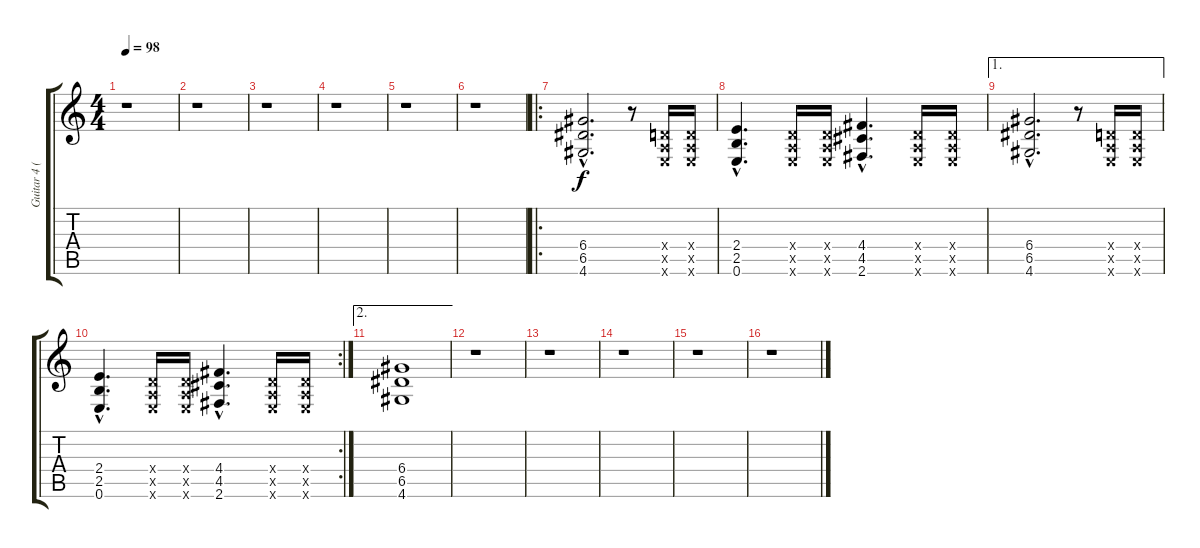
\track ("Guitar 4 (Rhythm)" "Guitar 4 (") {instrument distortionguitar}
\staff {score tabs}
\tuning (E4 B3 G3 D3 A2 E2) {hide}
\ts (4 4)
\tempo 98
\clef g2
\ks c
r.1{dy f} |
r.1 |
r.1 |
r.1 |
r.1 |
r.1 |
\ro
(6.4{hac} 6.5{hac} 4.6{hac}).2{d} r.8 (0.4{x} 0.5{x} 0.6{x}).16 (0.4{x} 0.5{x} 0.6{x}).16 |
(2.4{hac} 2.5{hac} 0.6{hac}).4{d} (0.4{x} 0.5{x} 0.6{x}).16 (0.4{x} 0.5{x} 0.6{x}).16 (4.4{hac} 4.5{hac} 2.6{hac}).4{d} (0.4{x} 0.5{x} 0.6{x}).16 (0.4{x} 0.5{x} 0.6{x}).16 |
\ae 1
(6.4{hac} 6.5{hac} 4.6{hac}).2{d} r.8 (0.4{x} 0.5{x} 0.6{x}).16 (0.4{x} 0.5{x} 0.6{x}).16 |
\rc 2
(2.4{hac} 2.5{hac} 0.6{hac}).4{d} (0.4{x} 0.5{x} 0.6{x}).16 (0.4{x} 0.5{x} 0.6{x}).16 (4.4{hac} 4.5{hac} 2.6{hac}).4{d} (0.4{x} 0.5{x} 0.6{x}).16 (0.4{x} 0.5{x} 0.6{x}).16 |
\ae 2
(6.4 6.5 4.6).1 |
r.1 |
r.1 |
r.1 |
r.1 |
r.1
